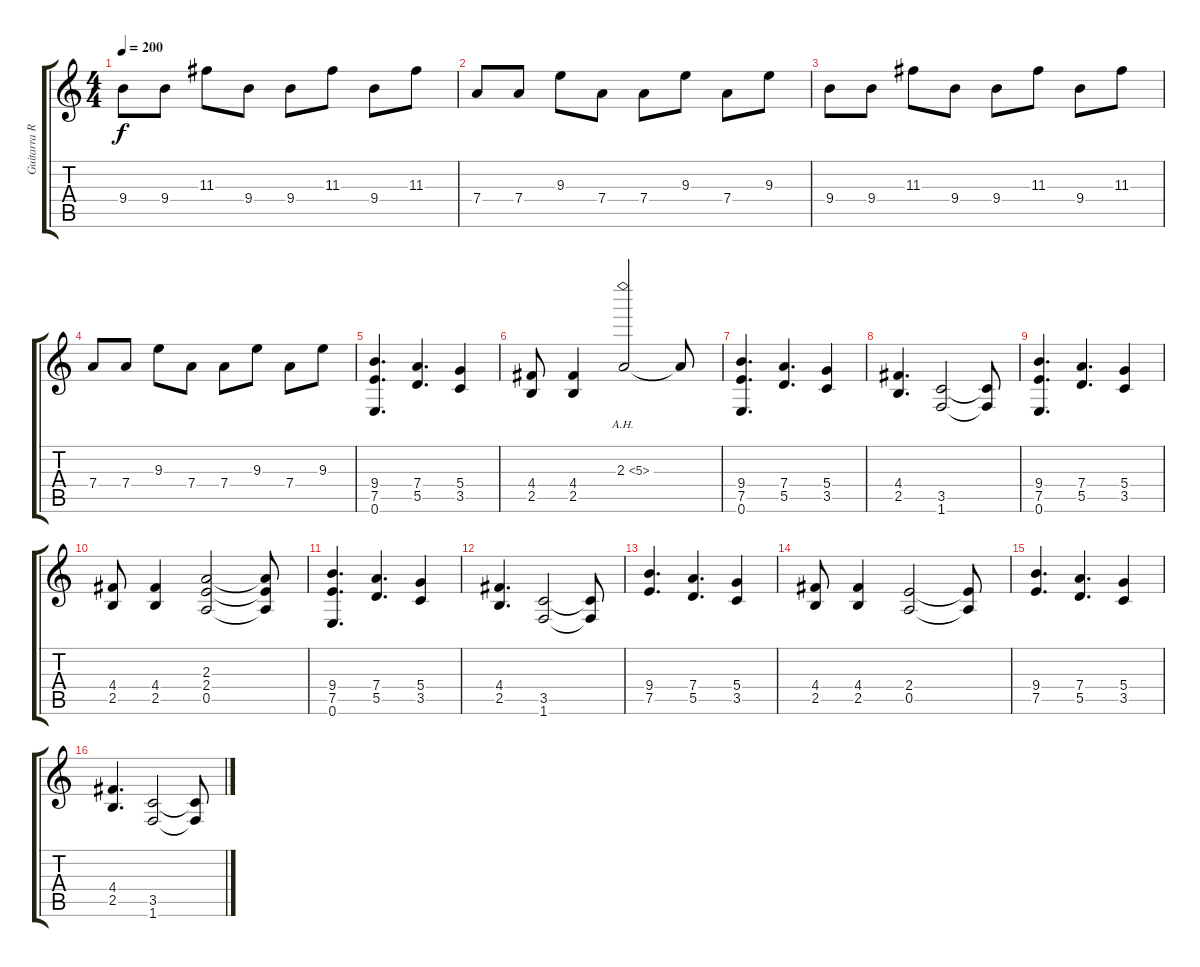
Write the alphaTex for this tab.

\track ("Guitarra Ritmica" "Guitarra R") {instrument distortionguitar}
\staff {score tabs}
\tuning (E4 B3 G3 D3 A2 E2) {hide}
\ts (4 4)
\tempo 200
\clef g2
\ks c
9.4.8{dy f} 9.4.8 11.3.8 9.4.8 9.4.8 11.3.8 9.4.8 11.3.8 |
7.4.8 7.4.8 9.3.8 7.4.8 7.4.8 9.3.8 7.4.8 9.3.8 |
9.4.8 9.4.8 11.3.8 9.4.8 9.4.8 11.3.8 9.4.8 11.3.8 |
7.4.8 7.4.8 9.3.8 7.4.8 7.4.8 9.3.8 7.4.8 9.3.8 |
(9.4 7.5 0.6).4{d} (7.4 5.5).4{d} (5.4 3.5).4 |
(4.4 2.5).8 (4.4 2.5).4 2.3{ah 3}.2 2.3{t}.8 |
(9.4 7.5 0.6).4{d} (7.4 5.5).4{d} (5.4 3.5).4 |
(4.4 2.5).4{d} (3.5 1.6).2 (3.5{t} 1.6{t}).8 |
(9.4 7.5 0.6).4{d} (7.4 5.5).4{d} (5.4 3.5).4 |
(4.4 2.5).8 (4.4 2.5).4 (2.3 2.4 0.5).2 (2.3{t} 2.4{t} 0.5{t}).8 |
(9.4 7.5 0.6).4{d} (7.4 5.5).4{d} (5.4 3.5).4 |
(4.4 2.5).4{d} (3.5 1.6).2 (3.5{t} 1.6{t}).8 |
(9.4 7.5).4{d} (7.4 5.5).4{d} (5.4 3.5).4 |
(4.4 2.5).8 (4.4 2.5).4 (2.4 0.5).2 (2.4{t} 0.5{t}).8 |
(9.4 7.5).4{d} (7.4 5.5).4{d} (5.4 3.5).4 |
(4.4 2.5).4{d} (3.5 1.6).2 (3.5{t} 1.6{t}).8
